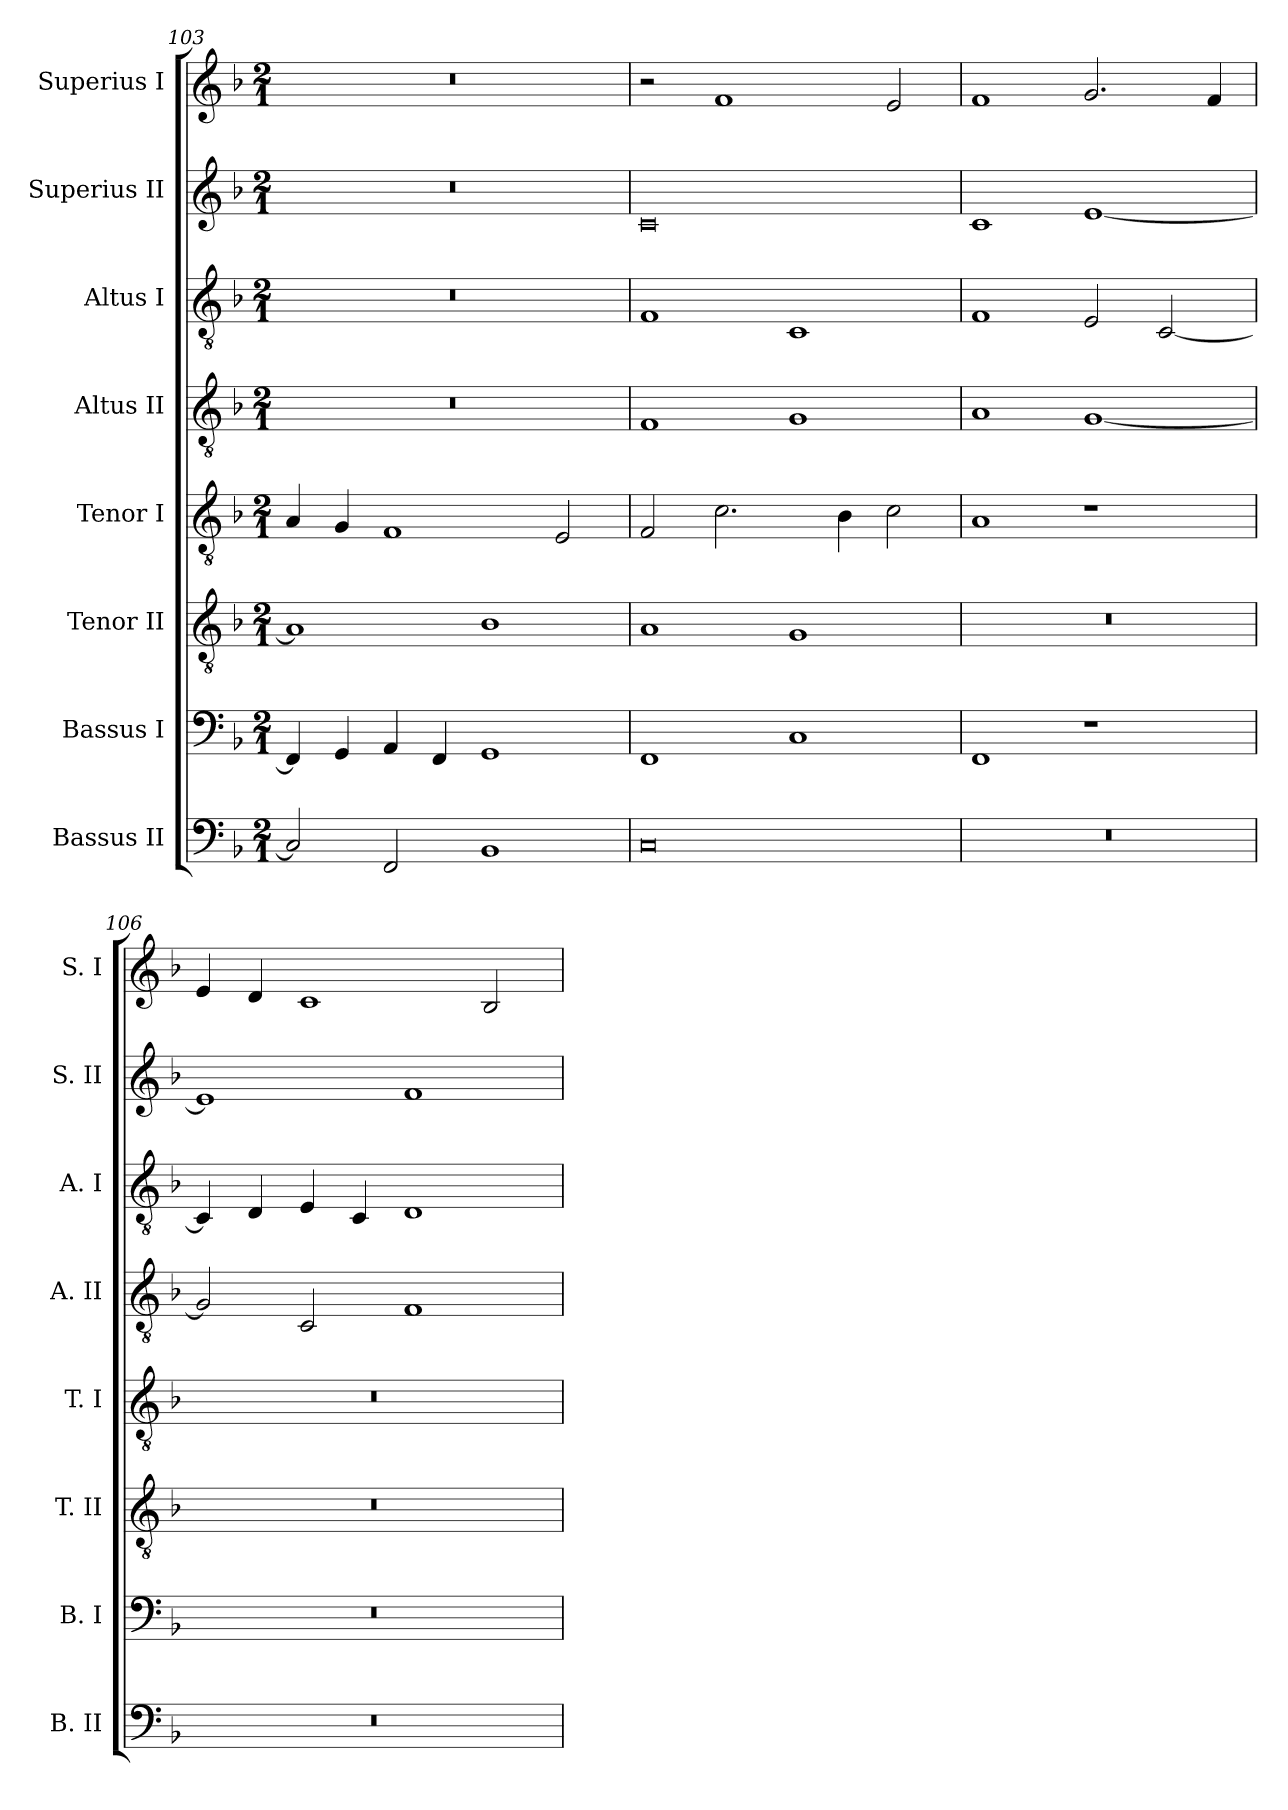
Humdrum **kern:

**kern	**kern	**kern	**kern	**kern	**kern	**kern	**kern
*part8	*part7	*part6	*part5	*part4	*part3	*part2	*part1
*staff8	*staff7	*staff6	*staff5	*staff4	*staff3	*staff2	*staff1
*I"Bassus II	*I"Bassus I	*I"Tenor II	*I"Tenor I	*I"Altus II	*I"Altus I	*I"Superius II	*I"Superius I
*I'B. II	*I'B. I	*I'T. II	*I'T. I	*I'A. II	*I'A. I	*I'S. II	*I'S. I
*clefF4	*clefF4	*clefGv2	*clefGv2	*clefGv2	*clefGv2	*clefG2	*clefG2
*k[b-]	*k[b-]	*k[b-]	*k[b-]	*k[b-]	*k[b-]	*k[b-]	*k[b-]
*F:	*F:	*F:	*F:	*F:	*F:	*F:	*F:
*M2/1	*M2/1	*M2/1	*M2/1	*M2/1	*M2/1	*M2/1	*M2/1
=103	=103	=103	=103	=103	=103	=103	=103
2C]	4FF]	1A]	4A	0r	0r	0r	0r
.	4GG	.	4G	.	.	.	.
2FF	4AA	.	1F	.	.	.	.
.	4FF	.	.	.	.	.	.
1BB-	1GG	1B-	.	.	.	.	.
.	.	.	2E	.	.	.	.
=104	=104	=104	=104	=104	=104	=104	=104
0C	1FF	1A	2F	1F	1F	0c	2r
.	.	.	2.c	.	.	.	1f
.	1C	1G	.	1G	1C	.	.
.	.	.	4B-	.	.	.	.
.	.	.	2c	.	.	.	2e
=105	=105	=105	=105	=105	=105	=105	=105
0r	1FF	0r	1A	1A	1F	1c	1f
.	1r	.	1r	[1G	2E	[1e	2.g
.	.	.	.	.	[2C	.	.
.	.	.	.	.	.	.	4f
=106	=106	=106	=106	=106	=106	=106	=106
0r	0r	0r	0r	2G]	4C]	1e]	4e
.	.	.	.	.	4D	.	4d
.	.	.	.	2C	4E	.	1c
.	.	.	.	.	4C	.	.
.	.	.	.	1F	1D	1f	.
.	.	.	.	.	.	.	2B-
=	=	=	=	=	=	=	=
*-	*-	*-	*-	*-	*-	*-	*-
